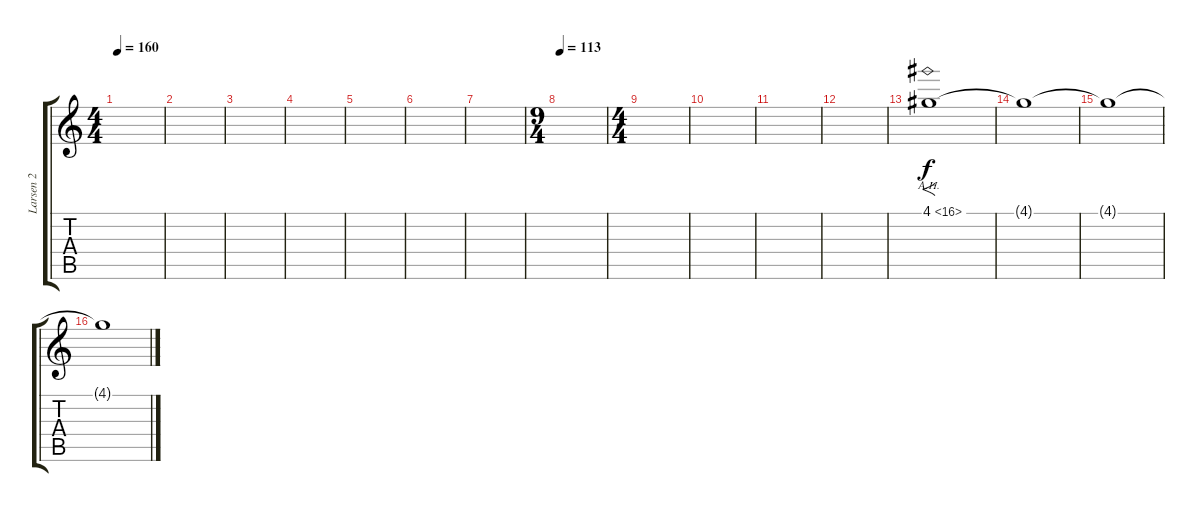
\track ("Larsen 2" "Larsen 2") {instrument overdrivenguitar}
\staff {score tabs}
\tuning (E4 B3 G3 D3 A2 E2) {hide}
\ts (4 4)
\tempo 160
\clef g2
\ks c
|
|
|
|
|
|
|
\ts (9 4)
\tempo 113
|
\ts (4 4)
|
|
|
|
4.1{ah 12}.1{f} |
4.1{t}.1 |
4.1{t}.1 |
4.1{t}.1
